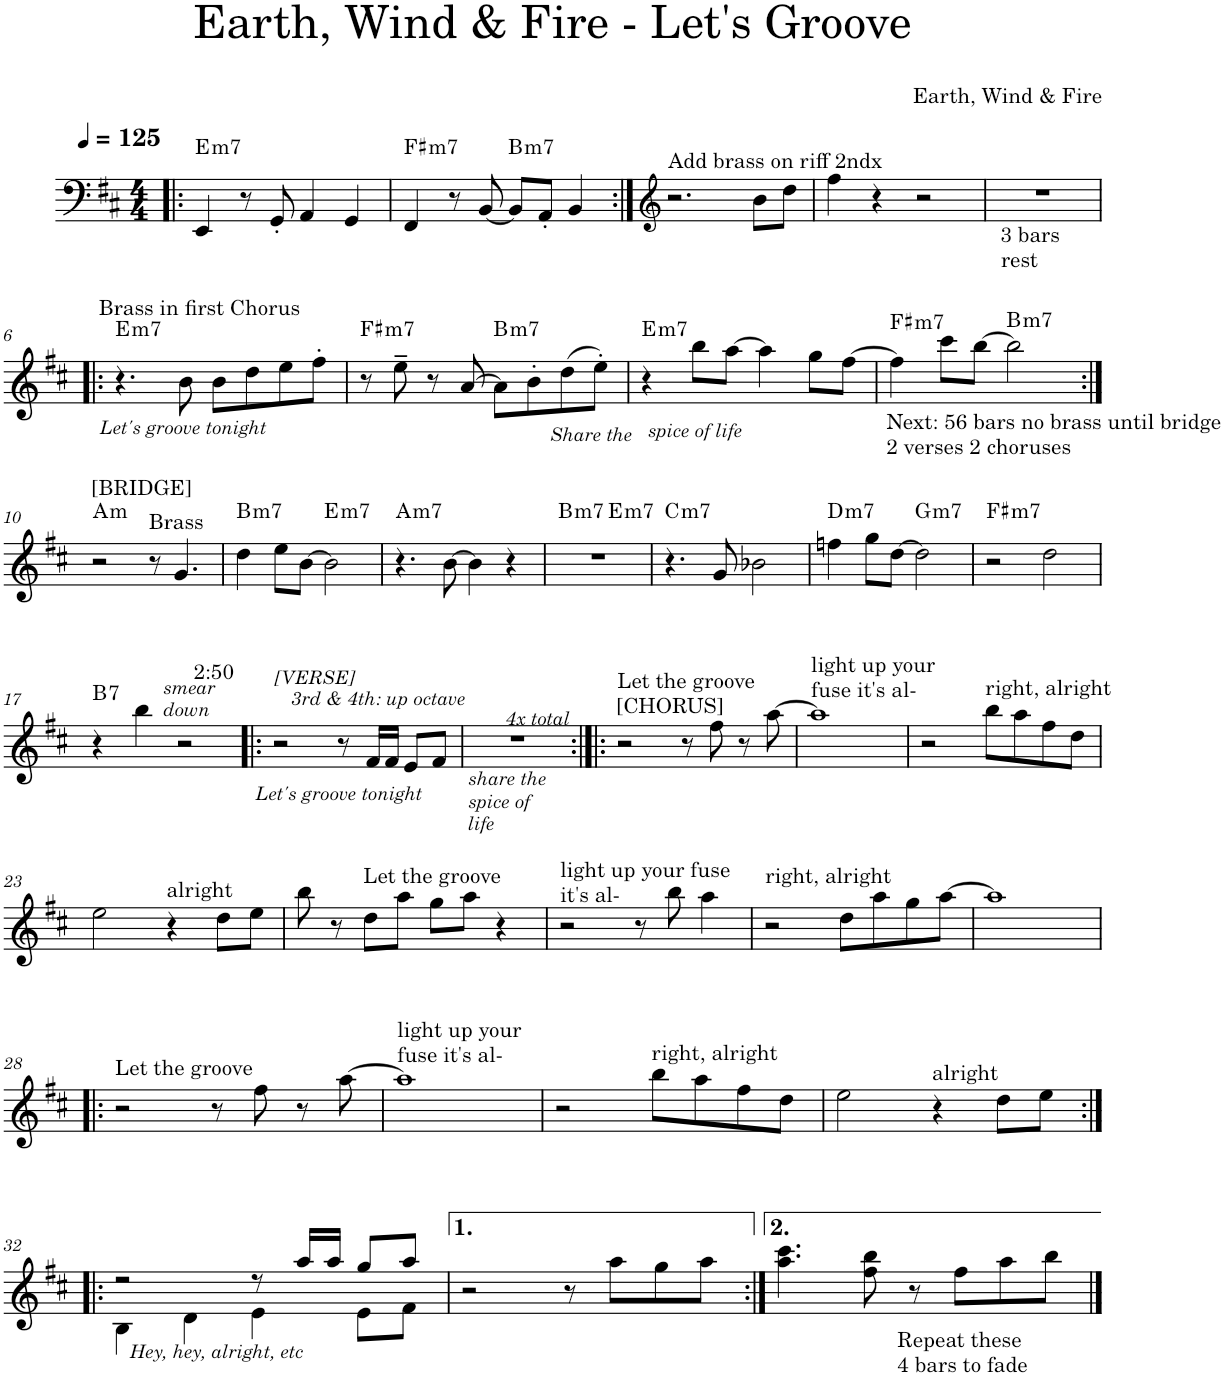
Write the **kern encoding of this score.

**kern	**harte
*part1	*part1
*staff1	*
*I"Piano	*
*I'Pno.	*
*clefF4	*
*k[f#c#]	*
*M4/4	*
*MM125	*
=1!|:	=1!|:
!	!LO:H:kt=m7
4EE/	E:min7
8r	.
8GG'/	.
4AA/	.
4GG/	.
=2	=2
!	!LO:H:kt=m7
4FF#/	F#:min7
8r	.
[8BB/	.
!	!LO:H:kt=m7
8BB/L]	B:min7
8AA'/J	.
4BB/	.
=3:|!	=3:|!
*clefG2	*
!LO:TX:a:t=Add brass on riff 2ndx	!
2.r	.
8b\L	.
8dd\J	.
=4	=4
4ff#\	.
4r	.
2r	.
=5	=5
!LO:TX:b:t=3 bars	!
!LO:TX:b:t=rest	!
1r	.
!!LO:LB:g=z
=6!|:	=6!|:
!LO:TX:a:t=Brass in first Chorus	!
!LO:TX:b:i:t=Let's groove tonight	!LO:H:kt=m7
4.r	E:min7
8b\	.
8b\L	.
8dd\	.
8ee\	.
8ff#'\J	.
=7	=7
!	!LO:H:kt=m7
8r	F#:min7
8ee~\	.
8r	.
[8a/	.
!	!LO:H:kt=m7
8a\L]	B:min7
8b'\	.
!LO:TX:b:i:t=Share the	!
(8dd\	.
8ee'\J)	.
=8	=8
!LO:TX:b:i:t=spice of life	!LO:H:kt=m7
4r	E:min7
8bb\L	.
[8aa\J	.
4aa\]	.
8gg\L	.
[8ff#\J	.
=9	=9
!LO:TX:b:t=Next&colon; 56 bars no brass until bridge	!
!LO:TX:b:t=2 verses 2 choruses	!LO:H:kt=m7
4ff#\]	F#:min7
8ccc#\L	.
[8bb\J	.
!	!LO:H:kt=m7
2bb\]	B:min7
!!LO:LB:g=z
=10:|!	=10:|!
!LO:TX:a:t=[BRIDGE]	!LO:H:kt=m
2r	A:min
!LO:TX:a:t=Brass	!
8r	.
4.g/	.
=11	=11
!	!LO:H:kt=m7
4dd\	B:min7
8ee\L	.
[8b\J	.
!	!LO:H:kt=m7
2b\]	E:min7
=12	=12
!	!LO:H:kt=m7
4.r	A:min7
[8b\	.
4b\]	.
4r	.
=13	=13
!	!LO:H:kt=m7
*^	*
1r	2ryy	B:min7
!	!	!LO:H:kt=m7
.	2ryy	E:min7
=14	=14	=14
!	!	!LO:H:kt=m7
*v	*v	*
4.r	C:min7
8g/	.
2b-X\	.
=15	=15
!	!LO:H:kt=m7
4ffn\	D:min7
8gg\L	.
[8dd\J	.
!	!LO:H:kt=m7
2dd\]	G:min7
=16	=16
!	!LO:H:kt=m7
2r	F#:min7
2dd\	.
!!LO:LB:g=z
=17	=17
!	!LO:H:kt=7
4r	B:7
!LO:TX:a:i:t=smear	!
!LO:TX:a:t=down	!
4bb\	.
2r	.
=18!|:	=18!|:
!LO:TX:a:i:t=3rd & 4th&colon; up octave	!
!LO:TX:a:i:t=[VERSE]	!
!LO:TX:b:i:t=Let's groove tonight	!
!LO:TX:a:t=2&colon;50	!
2r	.
8r	.
16f#/LL	.
16f#/JJ	.
8e/L	.
8f#/J	.
=19	=19
!LO:TX:b:i:t=4x total	!
!LO:TX:b:i:t=share the	!
!LO:TX:b:t=spice of	!
!LO:TX:b:t=life	!
1r	.
=20:|!|:	=20:|!|:
!LO:TX:a:t=[CHORUS]	!
!LO:TX:a:t=Let the groove	!
2r	.
8r	.
8ff#\	.
8r	.
[8aa\	.
=21	=21
!LO:TX:a:t=light up your	!
!LO:TX:a:t=fuse it's al-	!
1aa]	.
=22	=22
2r	.
!LO:TX:a:t=right, alright	!
8bb\L	.
8aa\	.
8ff#\	.
8dd\J	.
!!LO:LB:g=z
=23	=23
2ee\	.
!LO:TX:a:t=alright	!
4r	.
8dd\L	.
8ee\J	.
=24	=24
8bb\	.
8r	.
!LO:TX:a:t=Let the groove	!
8dd\L	.
8aa\J	.
8gg\L	.
8aa\J	.
4r	.
=25	=25
!LO:TX:a:t=light up your fuse	!
!LO:TX:a:t=it's al-	!
2r	.
8r	.
8bb\	.
4aa\	.
=26	=26
!LO:TX:a:t=right, alright	!
2r	.
8dd\L	.
8aa\	.
8gg\	.
[8aa\J	.
=27	=27
1aa]	.
!!LO:LB:g=z
=28!|:	=28!|:
!LO:TX:a:t=Let the groove	!
2r	.
8r	.
8ff#\	.
8r	.
[8aa\	.
=29	=29
!LO:TX:a:t=light up your	!
!LO:TX:a:t=fuse it's al-	!
1aa]	.
=30	=30
2r	.
!LO:TX:a:t=right, alright	!
8bb\L	.
8aa\	.
8ff#\	.
8dd\J	.
=31	=31
2ee\	.
!LO:TX:a:t=alright	!
4r	.
8dd\L	.
8ee\J	.
!!LO:LB:g=z
=32:|!|:	=32:|!|:
*^	*
!LO:TX:b:i:t=Hey, hey, alright, etc	!	!
2r	4B\	.
.	4d\	.
8r	4e\	.
16aa/LL	.	.
16aa/JJ	.	.
8gg/L	8e\L	.
8aa/J	8f#\J	.
*v	*v	*
=33	=33
2r	.
8r	.
8aa\L	.
8gg\	.
8aa\J	.
=34:|!	=34:|!
4.aa\ 4.ccc#\	.
8ff#\ 8bb\	.
!LO:TX:b:t=Repeat these	!
!LO:TX:b:t=4 bars to fade	!
8r	.
8ff#\L	.
8aa\	.
8bb\J	.
==	==
*-	*-
